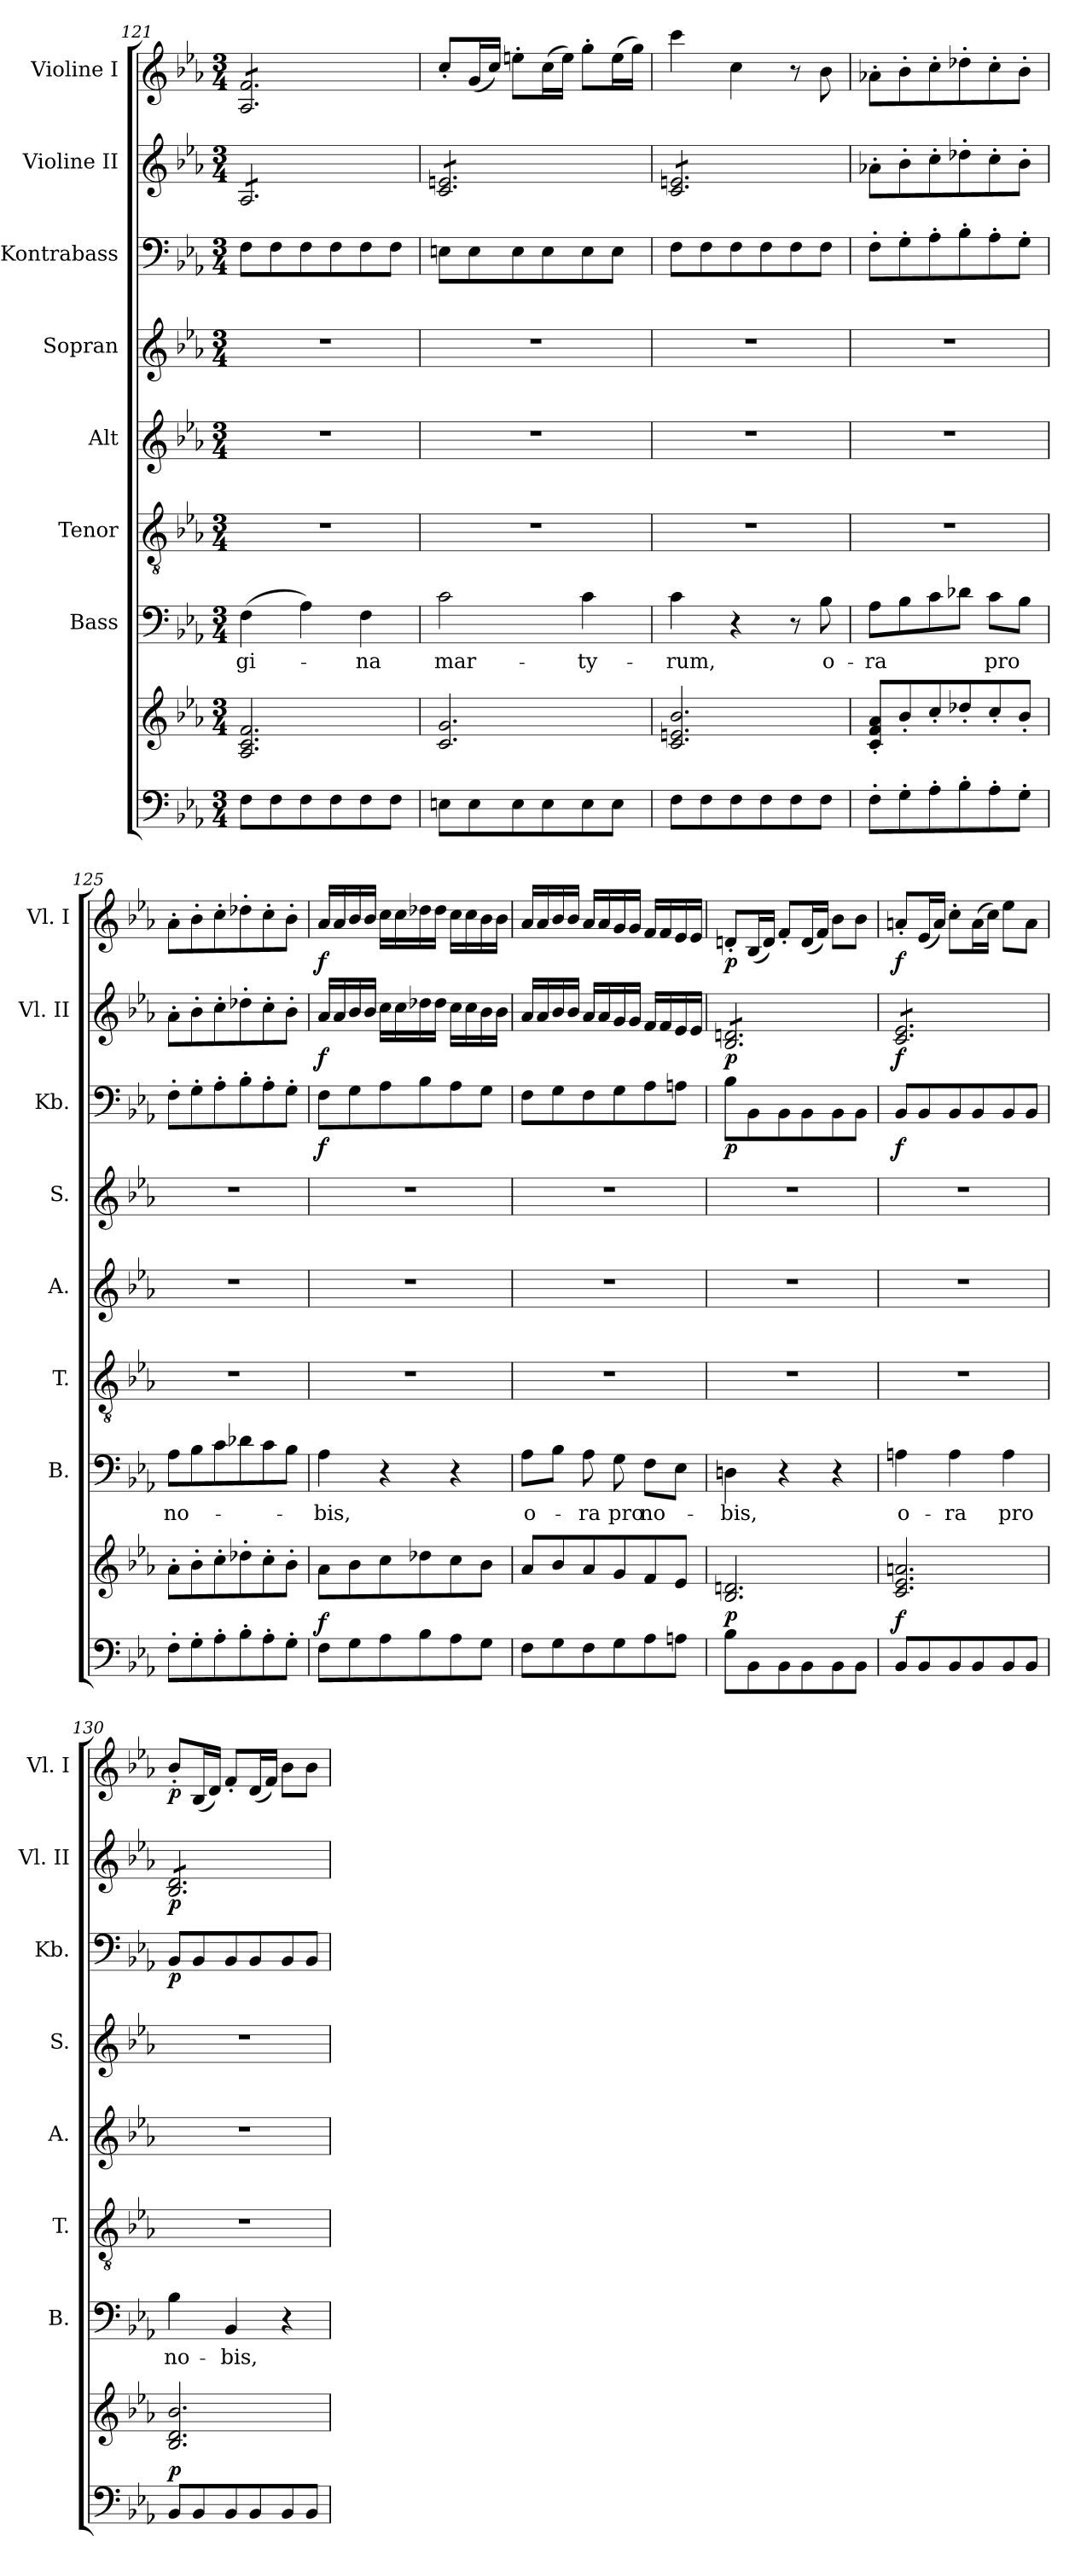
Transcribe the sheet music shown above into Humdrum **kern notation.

**kern	**kern	**dynam	**kern	**text	**kern	**kern	**kern	**kern	**dynam	**kern	**dynam	**kern	**dynam
*part8	*part8	*part8	*part7	*part7	*part6	*part5	*part4	*part3	*part3	*part2	*part2	*part1	*part1
*staff9	*staff8	*staff8/9	*staff7	*staff7	*staff6	*staff5	*staff4	*staff3	*staff3	*staff2	*staff2	*staff1	*staff1
*	*	*	*I"Bass	*	*I"Tenor	*I"Alt	*I"Sopran	*I"Kontrabass	*	*I"Violine II	*	*I"Violine I	*
*	*	*	*I'B.	*	*I'T.	*I'A.	*I'S.	*I'Kb.	*	*I'Vl. II	*	*I'Vl. I	*
*clefF4	*clefG2	*	*clefF4	*	*clefGv2	*clefG2	*clefG2	*clefF4	*	*clefG2	*	*clefG2	*
*	*	*	*	*	*	*	*	*ITrd7c12	*	*	*	*	*
*k[b-e-a-]	*k[b-e-a-]	*	*k[b-e-a-]	*	*k[b-e-a-]	*k[b-e-a-]	*k[b-e-a-]	*k[b-e-a-]	*	*k[b-e-a-]	*	*k[b-e-a-]	*
*E-:	*E-:	*	*E-:	*	*E-:	*E-:	*E-:	*E-:	*	*E-:	*	*E-:	*
*M3/4	*M3/4	*	*M3/4	*	*M3/4	*M3/4	*M3/4	*M3/4	*	*M3/4	*	*M3/4	*
=121	=121	=121	=121	=121	=121	=121	=121	=121	=121	=121	=121	=121	=121
!	!	!	!	!LO:LY:b	!	!	!	!	!	!	!	!	!
*	*	*	*	*	*	*	*	*	*	*tremolo	*	*	*
*	*	*	*	*	*	*	*	*	*	*	*	*tremolo	*
8F\L	2.A-/ 2.c/ 2.f/	.	(>4F\	-gi-	2.r	2.r	2.r	8FF\L	.	8A-/L	.	8A-/ 8f/L	.
8F\	.	.	.	.	.	.	.	8FF\	.	8A-/	.	8A-/ 8f/	.
8F\	.	.	4A-\)	.	.	.	.	8FF\	.	8A-/	.	8A-/ 8f/	.
8F\	.	.	.	.	.	.	.	8FF\	.	8A-/	.	8A-/ 8f/	.
!	!	!	!	!LO:LY:b	!	!	!	!	!	!	!	!	!
8F\	.	.	4F\	-na	.	.	.	8FF\	.	8A-/	.	8A-/ 8f/	.
8F\J	.	.	.	.	.	.	.	8FF\J	.	8A-/J	.	8A-/ 8f/J	.
*	*	*	*	*	*	*	*	*	*	*	*	*Xtremolo	*
=122	=122	=122	=122	=122	=122	=122	=122	=122	=122	=122	=122	=122	=122
!	!	!	!	!LO:LY:b	!	!	!	!	!	!	!	!	!
8En\L	2.c/ 2.g/	.	2c\	mar-	2.r	2.r	2.r	8EEn\L	.	8c/ 8en/L	.	8cc'</L	.
8E\	.	.	.	.	.	.	.	8EE\	.	8c/ 8en/	.	(<16g/L	.
.	.	.	.	.	.	.	.	.	.	.	.	16cc/JJ)	.
8E\	.	.	.	.	.	.	.	8EE\	.	8c/ 8en/	.	8een'>\L	.
8E\	.	.	.	.	.	.	.	8EE\	.	8c/ 8en/	.	(>16cc\L	.
.	.	.	.	.	.	.	.	.	.	.	.	16ee\JJ)	.
!	!	!	!	!LO:LY:b	!	!	!	!	!	!	!	!	!
8E\	.	.	4c\	-ty-	.	.	.	8EE\	.	8c/ 8en/	.	8gg'>\L	.
8E\J	.	.	.	.	.	.	.	8EE\J	.	8c/ 8en/J	.	(>16ee\L	.
.	.	.	.	.	.	.	.	.	.	.	.	16gg\JJ)	.
=123	=123	=123	=123	=123	=123	=123	=123	=123	=123	=123	=123	=123	=123
!	!	!	!	!LO:LY:b	!	!	!	!	!	!	!	!	!
8F\L	2.c/ 2.en/ 2.b-/	.	4c\	-rum,	2.r	2.r	2.r	8FF\L	.	8c/ 8en/L	.	4ccc\	.
8F\	.	.	.	.	.	.	.	8FF\	.	8c/ 8en/	.	.	.
8F\	.	.	4r	.	.	.	.	8FF\	.	8c/ 8en/	.	4cc\	.
8F\	.	.	.	.	.	.	.	8FF\	.	8c/ 8en/	.	.	.
8F\	.	.	8r	.	.	.	.	8FF\	.	8c/ 8en/	.	8r	.
!	!	!	!	!LO:LY:b	!	!	!	!	!	!	!	!	!
8F\J	.	.	8B-\	o-	.	.	.	8FF\J	.	8c/ 8en/J	.	8b-\	.
*	*	*	*	*	*	*	*	*	*	*Xtremolo	*	*	*
=124	=124	=124	=124	=124	=124	=124	=124	=124	=124	=124	=124	=124	=124
!	!	!	!	!LO:LY:b	!	!	!	!	!	!	!	!	!
8F'>\L	8c/'< 8f/'< 8a-/'<L	.	8A-\L	-ra	2.r	2.r	2.r	8FF'>\L	.	8a-X'>\L	.	8a-X'>\L	.
8G'>\	8b-'</	.	8B-\	.	.	.	.	8GG'>\	.	8b-'>\	.	8b-'>\	.
8A-'>\	8cc'</	.	8c\	.	.	.	.	8AA-'>\	.	8cc'>\	.	8cc'>\	.
8B-'>\	8dd-X'</	.	8d-X\J	.	.	.	.	8BB-'>\	.	8dd-X'>\	.	8dd-X'>\	.
!	!	!	!	!LO:LY:b	!	!	!	!	!	!	!	!	!
8A-'>\	8cc'</	.	8c\L	pro	.	.	.	8AA-'>\	.	8cc'>\	.	8cc'>\	.
8G'>\J	8b-'</J	.	8B-\J	.	.	.	.	8GG'>\J	.	8b-'>\J	.	8b-'>\J	.
!!LO:LB:g=z
=125	=125	=125	=125	=125	=125	=125	=125	=125	=125	=125	=125	=125	=125
!	!	!	!	!LO:LY:b	!	!	!	!	!	!	!	!	!
8F'>\L	8a-'>\L	.	8A-\L	no-	2.r	2.r	2.r	8FF'>\L	.	8a-'>\L	.	8a-'>\L	.
8G'>\	8b-'>\	.	8B-\	.	.	.	.	8GG'>\	.	8b-'>\	.	8b-'>\	.
8A-'>\	8cc'>\	.	8c\	.	.	.	.	8AA-'>\	.	8cc'>\	.	8cc'>\	.
8B-'>\	8dd-X'>\	.	8d-X\	.	.	.	.	8BB-'>\	.	8dd-X'>\	.	8dd-X'>\	.
8A-'>\	8cc'>\	.	8c\	.	.	.	.	8AA-'>\	.	8cc'>\	.	8cc'>\	.
8G'>\J	8b-'>\J	.	8B-\J	.	.	.	.	8GG'>\J	.	8b-'>\J	.	8b-'>\J	.
=126	=126	=126	=126	=126	=126	=126	=126	=126	=126	=126	=126	=126	=126
!	!	!LO:DY:a=2	!	!LO:LY:b	!	!	!	!	!LO:DY:b	!	!LO:DY:b	!	!LO:DY:b
8F\L	8a-\L	f	4A-\	-bis,	2.r	2.r	2.r	8FF\L	f	16a-/LL	f	16a-/LL	f
.	.	.	.	.	.	.	.	.	.	16a-/	.	16a-/	.
8G\	8b-\	.	.	.	.	.	.	8GG\	.	16b-/	.	16b-/	.
.	.	.	.	.	.	.	.	.	.	16b-/JJ	.	16b-/JJ	.
8A-\	8cc\	.	4r	.	.	.	.	8AA-\	.	16cc\LL	.	16cc\LL	.
.	.	.	.	.	.	.	.	.	.	16cc\	.	16cc\	.
8B-\	8dd-X\	.	.	.	.	.	.	8BB-\	.	16dd-X\	.	16dd-X\	.
.	.	.	.	.	.	.	.	.	.	16dd-\JJ	.	16dd-\JJ	.
8A-\	8cc\	.	4r	.	.	.	.	8AA-\	.	16cc\LL	.	16cc\LL	.
.	.	.	.	.	.	.	.	.	.	16cc\	.	16cc\	.
8G\J	8b-\J	.	.	.	.	.	.	8GG\J	.	16b-\	.	16b-\	.
.	.	.	.	.	.	.	.	.	.	16b-\JJ	.	16b-\JJ	.
=127	=127	=127	=127	=127	=127	=127	=127	=127	=127	=127	=127	=127	=127
!	!	!	!	!LO:LY:b	!	!	!	!	!	!	!	!	!
8F\L	8a-/L	.	8A-\L	o-	2.r	2.r	2.r	8FF\L	.	16a-/LL	.	16a-/LL	.
.	.	.	.	.	.	.	.	.	.	16a-/	.	16a-/	.
8G\	8b-/	.	8B-\J	.	.	.	.	8GG\	.	16b-/	.	16b-/	.
.	.	.	.	.	.	.	.	.	.	16b-/JJ	.	16b-/JJ	.
!	!	!	!	!LO:LY:b	!	!	!	!	!	!	!	!	!
8F\	8a-/	.	8A-\	-ra	.	.	.	8FF\	.	16a-/LL	.	16a-/LL	.
.	.	.	.	.	.	.	.	.	.	16a-/	.	16a-/	.
!	!	!	!	!LO:LY:b	!	!	!	!	!	!	!	!	!
8G\	8g/	.	8G\	pro	.	.	.	8GG\	.	16g/	.	16g/	.
.	.	.	.	.	.	.	.	.	.	16g/JJ	.	16g/JJ	.
!	!	!	!	!LO:LY:b	!	!	!	!	!	!	!	!	!
8A-\	8f/	.	8F\L	no-	.	.	.	8AA-\	.	16f/LL	.	16f/LL	.
.	.	.	.	.	.	.	.	.	.	16f/	.	16f/	.
8An\J	8e-/J	.	8E-\J	.	.	.	.	8AAn\J	.	16e-/	.	16e-/	.
.	.	.	.	.	.	.	.	.	.	16e-/JJ	.	16e-/JJ	.
=128	=128	=128	=128	=128	=128	=128	=128	=128	=128	=128	=128	=128	=128
!	!	!LO:DY:a=2	!	!LO:LY:b	!	!	!	!	!LO:DY:b	!	!LO:DY:b	!	!LO:DY:b
*	*	*	*	*	*	*	*	*	*	*tremolo	*	*	*
8B-\L	2.B-/ 2.dn/	p	4Dn\	-bis,	2.r	2.r	2.r	8BB-\L	p	8B-/ 8dn/L	p	8dn'</L	p
8BB-\	.	.	.	.	.	.	.	8BBB-\	.	8B-/ 8dn/	.	(<16B-/L	.
.	.	.	.	.	.	.	.	.	.	.	.	16d/JJ)	.
8BB-\	.	.	4r	.	.	.	.	8BBB-\	.	8B-/ 8dn/	.	8f'</L	.
8BB-\	.	.	.	.	.	.	.	8BBB-\	.	8B-/ 8dn/	.	(<16d/L	.
.	.	.	.	.	.	.	.	.	.	.	.	16f/JJ)	.
8BB-\	.	.	4r	.	.	.	.	8BBB-\	.	8B-/ 8dn/	.	8b-\L	.
8BB-\J	.	.	.	.	.	.	.	8BBB-\J	.	8B-/ 8dn/J	.	8b-\J	.
=129	=129	=129	=129	=129	=129	=129	=129	=129	=129	=129	=129	=129	=129
!	!	!LO:DY:a=2	!	!LO:LY:b	!	!	!	!	!LO:DY:b	!	!LO:DY:b	!	!LO:DY:b
8BB-/L	2.c/ 2.e-/ 2.an/	f	4An\	o-	2.r	2.r	2.r	8BBB-/L	f	8c/ 8e-/L	f	8an'</L	f
8BB-/	.	.	.	.	.	.	.	8BBB-/	.	8c/ 8e-/	.	(<16e-/L	.
.	.	.	.	.	.	.	.	.	.	.	.	16a/JJ)	.
!	!	!	!	!LO:LY:b	!	!	!	!	!	!	!	!	!
8BB-/	.	.	4A\	-ra	.	.	.	8BBB-/	.	8c/ 8e-/	.	8cc'>\L	.
8BB-/	.	.	.	.	.	.	.	8BBB-/	.	8c/ 8e-/	.	(>16a\L	.
.	.	.	.	.	.	.	.	.	.	.	.	16cc\JJ)	.
!	!	!	!	!LO:LY:b	!	!	!	!	!	!	!	!	!
8BB-/	.	.	4A\	pro	.	.	.	8BBB-/	.	8c/ 8e-/	.	8ee-\L	.
8BB-/J	.	.	.	.	.	.	.	8BBB-/J	.	8c/ 8e-/J	.	8a\J	.
=130	=130	=130	=130	=130	=130	=130	=130	=130	=130	=130	=130	=130	=130
!	!	!LO:DY:a=2	!	!LO:LY:b	!	!	!	!	!LO:DY:b	!	!LO:DY:b	!	!LO:DY:b
8BB-/L	2.B-/ 2.d/ 2.b-/	p	4B-\	no-	2.r	2.r	2.r	8BBB-/L	p	8B-/ 8d/L	p	8b-'</L	p
8BB-/	.	.	.	.	.	.	.	8BBB-/	.	8B-/ 8d/	.	(<16B-/L	.
.	.	.	.	.	.	.	.	.	.	.	.	16d/JJ)	.
!	!	!	!	!LO:LY:b	!	!	!	!	!	!	!	!	!
8BB-/	.	.	4BB-/	-bis,	.	.	.	8BBB-/	.	8B-/ 8d/	.	8f'</L	.
8BB-/	.	.	.	.	.	.	.	8BBB-/	.	8B-/ 8d/	.	(<16d/L	.
.	.	.	.	.	.	.	.	.	.	.	.	16f/JJ)	.
8BB-/	.	.	4r	.	.	.	.	8BBB-/	.	8B-/ 8d/	.	8b-\L	.
8BB-/J	.	.	.	.	.	.	.	8BBB-/J	.	8B-/ 8d/J	.	8b-\J	.
*	*	*	*	*	*	*	*	*	*	*Xtremolo	*	*	*
=	=	=	=	=	=	=	=	=	=	=	=	=	=
*-	*-	*-	*-	*-	*-	*-	*-	*-	*-	*-	*-	*-	*-
